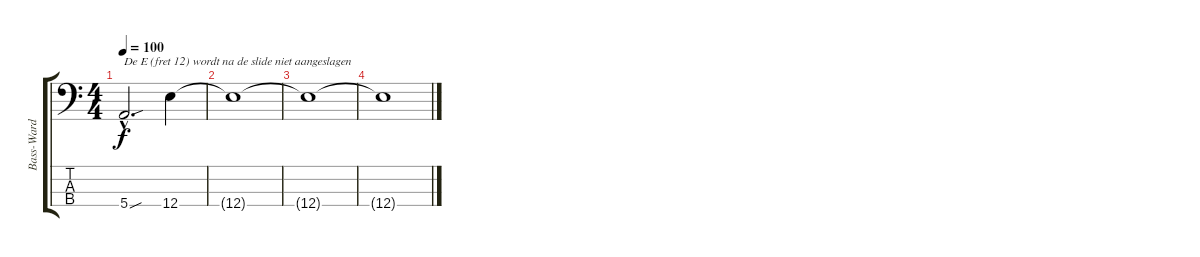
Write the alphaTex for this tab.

\track ("Bass-Ward" "Bass-Ward") {instrument electricbassfinger}
\staff {score tabs}
\tuning (G2 D2 A1 E1) {hide}
\ts (4 4)
\tempo 100
\clef f4
\ks c
5.4{sou hac}.2{d txt "De E (fret 12) wordt na de slide niet aangeslagen" dy f} 12.4.4 |
12.4{t}.1 |
12.4{t}.1 |
12.4{t}.1
